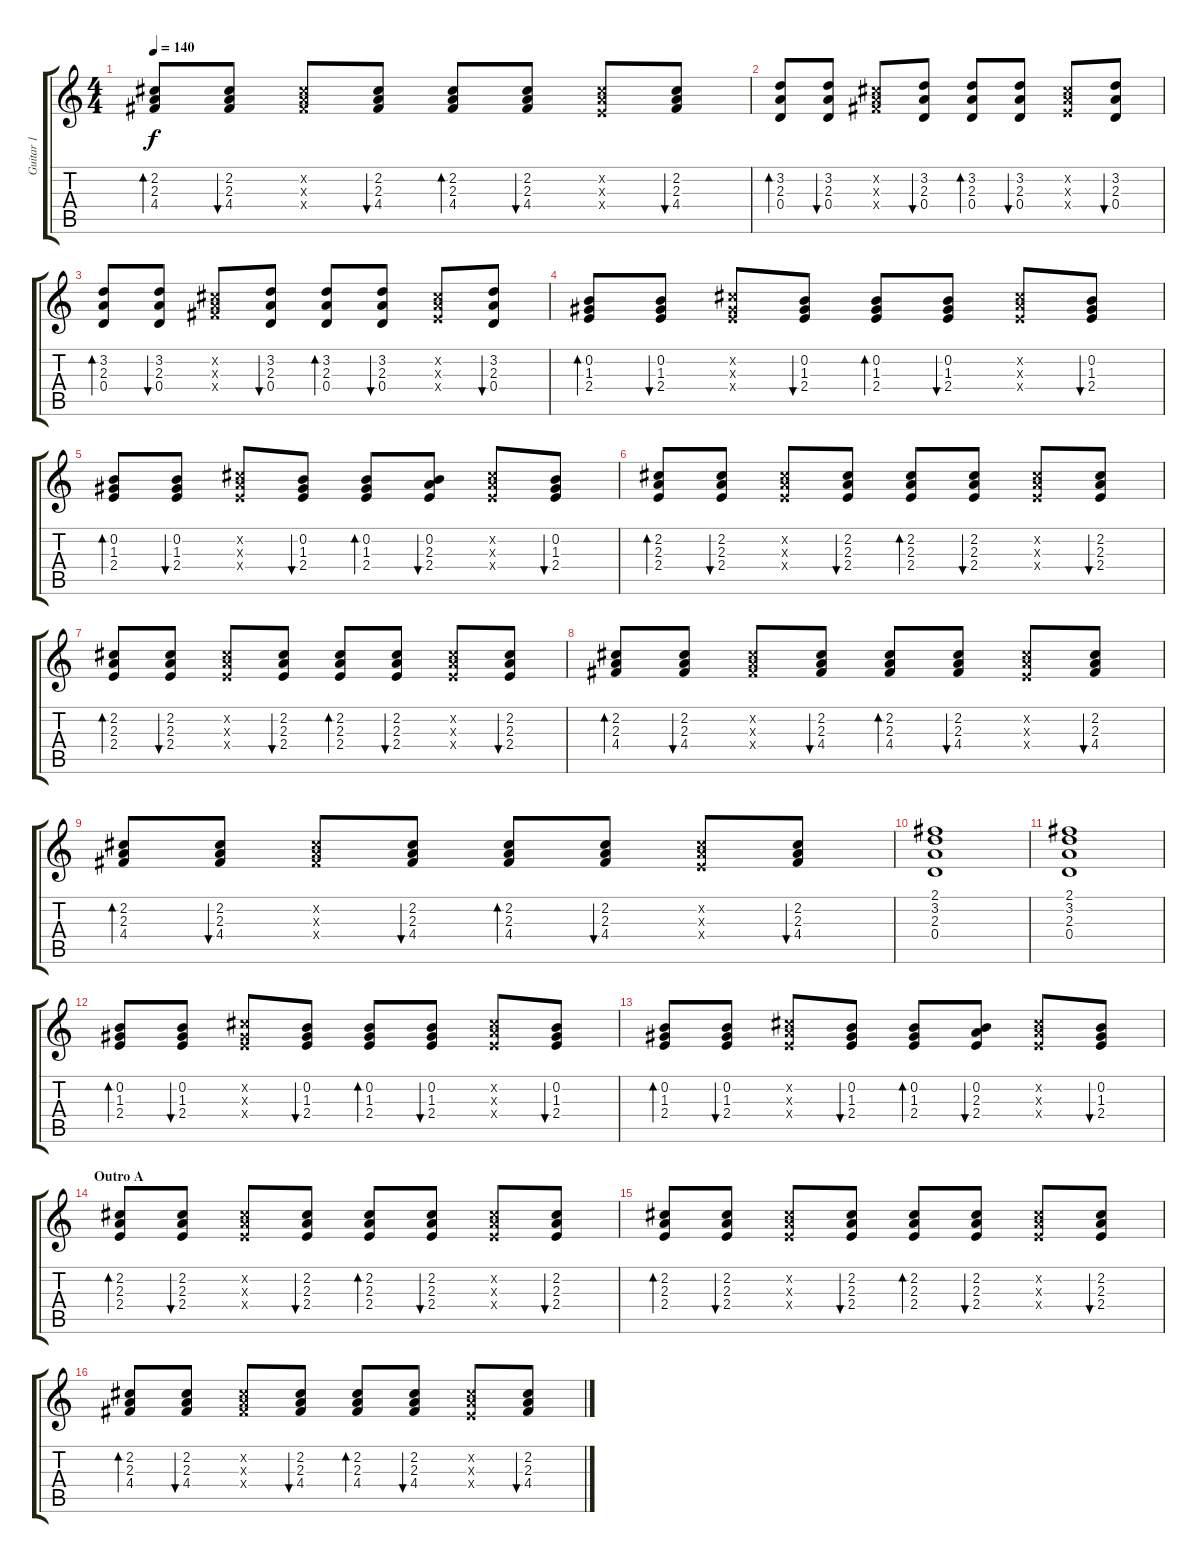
\track ("Guitar 1" "Guitar 1") {instrument acousticguitarsteel}
\staff {score tabs}
\tuning (E4 B3 G3 D3 A2 E2) {hide}
\ts (4 4)
\tempo 140
\clef g2
\ks c
(2.2 2.3 4.4).8{bd 60 dy f} (2.2 2.3 4.4).8{bu 60} (2.2{x} 2.3{x} 4.4{x}).8 (2.2 2.3 4.4).8{bu 60} (2.2 2.3 4.4).8{bd 60} (2.2 2.3 4.4).8{bu 60} (2.2{x} 2.3{x} 2.4{x}).8 (2.2 2.3 4.4).8{bu 60} |
(3.2 2.3 0.4).8{bd 60} (3.2 2.3 0.4).8{bu 60} (2.2{x} 2.3{x} 4.4{x}).8 (3.2 2.3 0.4).8{bu 60} (3.2 2.3 0.4).8{bd 60} (3.2 2.3 0.4).8{bu 60} (2.2{x} 2.3{x} 2.4{x}).8 (3.2 2.3 0.4).8{bu 60} |
(3.2 2.3 0.4).8{bd 60} (3.2 2.3 0.4).8{bu 60} (2.2{x} 2.3{x} 4.4{x}).8 (3.2 2.3 0.4).8{bu 60} (3.2 2.3 0.4).8{bd 60} (3.2 2.3 0.4).8{bu 60} (2.2{x} 2.3{x} 2.4{x}).8 (3.2 2.3 0.4).8{bu 60} |
(0.2 1.3 2.4).8{bd 60} (0.2 1.3 2.4).8{bu 60} (2.2{x} 1.3{x} 2.4{x}).8 (0.2 1.3 2.4).8{bu 60} (0.2 1.3 2.4).8{bd 60} (0.2 1.3 2.4).8{bu 60} (2.2{x} 2.3{x} 2.4{x}).8 (0.2 1.3 2.4).8{bu 60} |
(0.2 1.3 2.4).8{bd 60} (0.2 1.3 2.4).8{bu 60} (2.2{x} 2.3{x} 2.4{x}).8 (0.2 1.3 2.4).8{bu 60} (0.2 1.3 2.4).8{bd 60} (0.2 2.3 2.4).8{bu 60} (2.2{x} 2.3{x} 2.4{x}).8 (0.2 1.3 2.4).8{bu 60} |
(2.2 2.3 2.4).8{bd 60} (2.2 2.3 2.4).8{bu 60} (2.2{x} 2.3{x} 2.4{x}).8 (2.2 2.3 2.4).8{bu 60} (2.2 2.3 2.4).8{bd 60} (2.2 2.3 2.4).8{bu 60} (2.2{x} 2.3{x} 2.4{x}).8 (2.2 2.3 2.4).8{bu 60} |
(2.2 2.3 2.4).8{bd 60} (2.2 2.3 2.4).8{bu 60} (2.2{x} 2.3{x} 2.4{x}).8 (2.2 2.3 2.4).8{bu 60} (2.2 2.3 2.4).8{bd 60} (2.2 2.3 2.4).8{bu 60} (2.2{x} 2.3{x} 2.4{x}).8 (2.2 2.3 2.4).8{bu 60} |
(2.2 2.3 4.4).8{bd 60} (2.2 2.3 4.4).8{bu 60} (2.2{x} 2.3{x} 4.4{x}).8 (2.2 2.3 4.4).8{bu 60} (2.2 2.3 4.4).8{bd 60} (2.2 2.3 4.4).8{bu 60} (2.2{x} 2.3{x} 2.4{x}).8 (2.2 2.3 4.4).8{bu 60} |
(2.2 2.3 4.4).8{bd 60} (2.2 2.3 4.4).8{bu 60} (2.2{x} 2.3{x} 4.4{x}).8 (2.2 2.3 4.4).8{bu 60} (2.2 2.3 4.4).8{bd 60} (2.2 2.3 4.4).8{bu 60} (2.2{x} 2.3{x} 2.4{x}).8 (2.2 2.3 4.4).8{bu 60} |
(2.1 3.2 2.3 0.4).1 |
(2.1 3.2 2.3 0.4).1 |
(0.2 1.3 2.4).8{bd 60} (0.2 1.3 2.4).8{bu 60} (2.2{x} 1.3{x} 2.4{x}).8 (0.2 1.3 2.4).8{bu 60} (0.2 1.3 2.4).8{bd 60} (0.2 1.3 2.4).8{bu 60} (2.2{x} 2.3{x} 2.4{x}).8 (0.2 1.3 2.4).8{bu 60} |
(0.2 1.3 2.4).8{bd 60} (0.2 1.3 2.4).8{bu 60} (2.2{x} 2.3{x} 2.4{x}).8 (0.2 1.3 2.4).8{bu 60} (0.2 1.3 2.4).8{bd 60} (0.2 2.3 2.4).8{bu 60} (2.2{x} 2.3{x} 2.4{x}).8 (0.2 1.3 2.4).8{bu 60} |
\section ("" "Outro A")
(2.2 2.3 2.4).8{bd 60} (2.2 2.3 2.4).8{bu 60} (2.2{x} 2.3{x} 2.4{x}).8 (2.2 2.3 2.4).8{bu 60} (2.2 2.3 2.4).8{bd 60} (2.2 2.3 2.4).8{bu 60} (2.2{x} 2.3{x} 2.4{x}).8 (2.2 2.3 2.4).8{bu 60} |
(2.2 2.3 2.4).8{bd 60} (2.2 2.3 2.4).8{bu 60} (2.2{x} 2.3{x} 2.4{x}).8 (2.2 2.3 2.4).8{bu 60} (2.2 2.3 2.4).8{bd 60} (2.2 2.3 2.4).8{bu 60} (2.2{x} 2.3{x} 2.4{x}).8 (2.2 2.3 2.4).8{bu 60} |
(2.2 2.3 4.4).8{bd 60} (2.2 2.3 4.4).8{bu 60} (2.2{x} 2.3{x} 4.4{x}).8 (2.2 2.3 4.4).8{bu 60} (2.2 2.3 4.4).8{bd 60} (2.2 2.3 4.4).8{bu 60} (2.2{x} 2.3{x} 2.4{x}).8 (2.2 2.3 4.4).8{bu 60}
